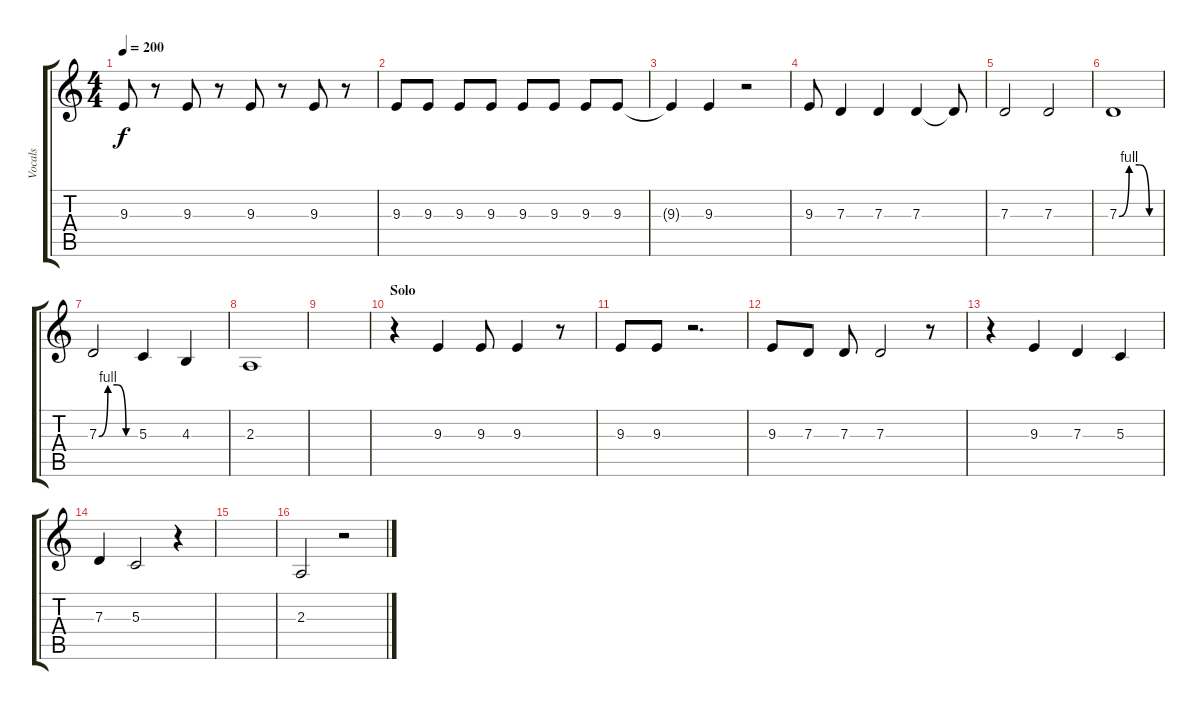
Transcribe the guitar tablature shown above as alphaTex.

\track ("Vocals" "Vocals") {instrument lead2sawtooth}
\staff {score tabs}
\tuning (E4 B3 G3 D3 A2 E2) {hide}
\ts (4 4)
\tempo 200
\clef g2
\ks c
9.3.8{dy f} r.8 9.3.8 r.8 9.3.8 r.8 9.3.8 r.8 |
9.3.8 9.3.8 9.3.8 9.3.8 9.3.8 9.3.8 9.3.8 9.3.8 |
9.3{t}.4 9.3.4 r.2 |
9.3.8 7.3.4 7.3.4 7.3.4 7.3{t}.8 |
7.3.2 7.3.2 |
7.3{be (custom 0 0 15 4 30 4 45 0 60 0)}.1 |
7.3{be (custom 0 0 15 4 30 4 45 0 60 0)}.2 5.3.4 4.3.4 |
2.3.1 |
|
\section ("" "Solo ")
r.4 9.3.4 9.3.8 9.3.4 r.8 |
9.3.8 9.3.8 r.2{d} |
9.3.8 7.3.8 7.3.8 7.3.2 r.8 |
r.4 9.3.4 7.3.4 5.3.4 |
7.3.4 5.3.2 r.4 |
|
2.3.2 r.2
